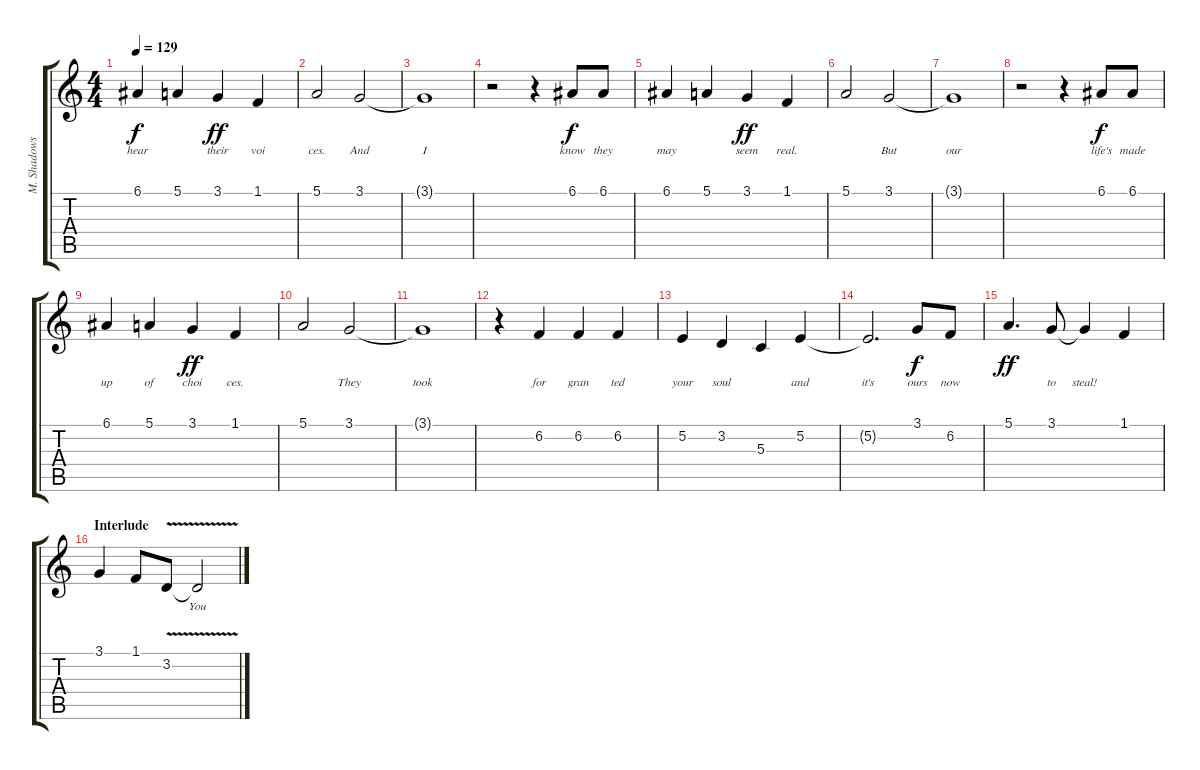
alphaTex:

\track ("M. Shadows (Vocals)" "M. Shadows") {instrument clarinet}
\staff {score tabs}
\tuning (E4 B3 G3 D3 A2 D2) {hide}
\ts (4 4)
\tempo 129
\clef g2
\ks c
6.1.4{lyrics (0 "hear") lyrics (1 "") lyrics (2 "") lyrics (3 "") lyrics (4 "") dy f} 5.1.4{lyrics (0 "") lyrics (1 "") lyrics (2 "") lyrics (3 "") lyrics (4 "")} 3.1.4{lyrics (0 "their") lyrics (1 "") lyrics (2 "") lyrics (3 "") lyrics (4 "") dy ff} 1.1.4{lyrics (0 "voi") lyrics (1 "") lyrics (2 "") lyrics (3 "") lyrics (4 "")} |
5.1.2{lyrics (0 "ces.") lyrics (1 "") lyrics (2 "") lyrics (3 "") lyrics (4 "")} 3.1.2{lyrics (0 "And") lyrics (1 "") lyrics (2 "") lyrics (3 "") lyrics (4 "")} |
3.1{t}.1{lyrics (0 "I") lyrics (1 "") lyrics (2 "") lyrics (3 "") lyrics (4 "")} |
r.2 r.4 6.1.8{lyrics (0 "know") lyrics (1 "") lyrics (2 "") lyrics (3 "") lyrics (4 "") dy f} 6.1.8{lyrics (0 "they") lyrics (1 "") lyrics (2 "") lyrics (3 "") lyrics (4 "")} |
6.1.4{lyrics (0 "may") lyrics (1 "") lyrics (2 "") lyrics (3 "") lyrics (4 "")} 5.1.4{lyrics (0 "") lyrics (1 "") lyrics (2 "") lyrics (3 "") lyrics (4 "")} 3.1.4{lyrics (0 "seem") lyrics (1 "") lyrics (2 "") lyrics (3 "") lyrics (4 "") dy ff} 1.1.4{lyrics (0 "real.") lyrics (1 "") lyrics (2 "") lyrics (3 "") lyrics (4 "")} |
5.1.2{lyrics (0 "") lyrics (1 "") lyrics (2 "") lyrics (3 "") lyrics (4 "")} 3.1.2{lyrics (0 "But") lyrics (1 "") lyrics (2 "") lyrics (3 "") lyrics (4 "")} |
3.1{t}.1{lyrics (0 "our") lyrics (1 "") lyrics (2 "") lyrics (3 "") lyrics (4 "")} |
r.2 r.4 6.1.8{lyrics (0 "life's") lyrics (1 "") lyrics (2 "") lyrics (3 "") lyrics (4 "") dy f} 6.1.8{lyrics (0 "made") lyrics (1 "") lyrics (2 "") lyrics (3 "") lyrics (4 "")} |
6.1.4{lyrics (0 "up") lyrics (1 "") lyrics (2 "") lyrics (3 "") lyrics (4 "")} 5.1.4{lyrics (0 "of") lyrics (1 "") lyrics (2 "") lyrics (3 "") lyrics (4 "")} 3.1.4{lyrics (0 "choi") lyrics (1 "") lyrics (2 "") lyrics (3 "") lyrics (4 "") dy ff} 1.1.4{lyrics (0 "ces.") lyrics (1 "") lyrics (2 "") lyrics (3 "") lyrics (4 "")} |
5.1.2{lyrics (0 "") lyrics (1 "") lyrics (2 "") lyrics (3 "") lyrics (4 "")} 3.1.2{lyrics (0 "They") lyrics (1 "") lyrics (2 "") lyrics (3 "") lyrics (4 "")} |
3.1{t}.1{lyrics (0 "took") lyrics (1 "") lyrics (2 "") lyrics (3 "") lyrics (4 "")} |
r.4 6.2.4{lyrics (0 "for") lyrics (1 "") lyrics (2 "") lyrics (3 "") lyrics (4 "")} 6.2.4{lyrics (0 "gran") lyrics (1 "") lyrics (2 "") lyrics (3 "") lyrics (4 "")} 6.2.4{lyrics (0 "ted") lyrics (1 "") lyrics (2 "") lyrics (3 "") lyrics (4 "")} |
5.2.4{lyrics (0 "your") lyrics (1 "") lyrics (2 "") lyrics (3 "") lyrics (4 "")} 3.2.4{lyrics (0 "soul") lyrics (1 "") lyrics (2 "") lyrics (3 "") lyrics (4 "")} 5.3.4{lyrics (0 "") lyrics (1 "") lyrics (2 "") lyrics (3 "") lyrics (4 "")} 5.2.4{lyrics (0 "and") lyrics (1 "") lyrics (2 "") lyrics (3 "") lyrics (4 "")} |
5.2{t}.2{d lyrics (0 "it's") lyrics (1 "") lyrics (2 "") lyrics (3 "") lyrics (4 "")} 3.1.8{lyrics (0 "ours") lyrics (1 "") lyrics (2 "") lyrics (3 "") lyrics (4 "") dy f} 6.2.8{lyrics (0 "now") lyrics (1 "") lyrics (2 "") lyrics (3 "") lyrics (4 "")} |
5.1.4{d lyrics (0 "") lyrics (1 "") lyrics (2 "") lyrics (3 "") lyrics (4 "") dy ff} 3.1.8{lyrics (0 "to") lyrics (1 "") lyrics (2 "") lyrics (3 "") lyrics (4 "")} 3.1{t}.4{lyrics (0 "steal!") lyrics (1 "") lyrics (2 "") lyrics (3 "") lyrics (4 "")} 1.1.4{lyrics (0 "") lyrics (1 "") lyrics (2 "") lyrics (3 "") lyrics (4 "")} |
\section ("" "Interlude")
3.1.4{lyrics (0 "") lyrics (1 "") lyrics (2 "") lyrics (3 "") lyrics (4 "")} 1.1.8{lyrics (0 "") lyrics (1 "") lyrics (2 "") lyrics (3 "") lyrics (4 "")} 3.2{v}.8{lyrics (0 "") lyrics (1 "") lyrics (2 "") lyrics (3 "") lyrics (4 "")} 3.2{t}.2{lyrics (0 "You") lyrics (1 "") lyrics (2 "") lyrics (3 "") lyrics (4 "")}
